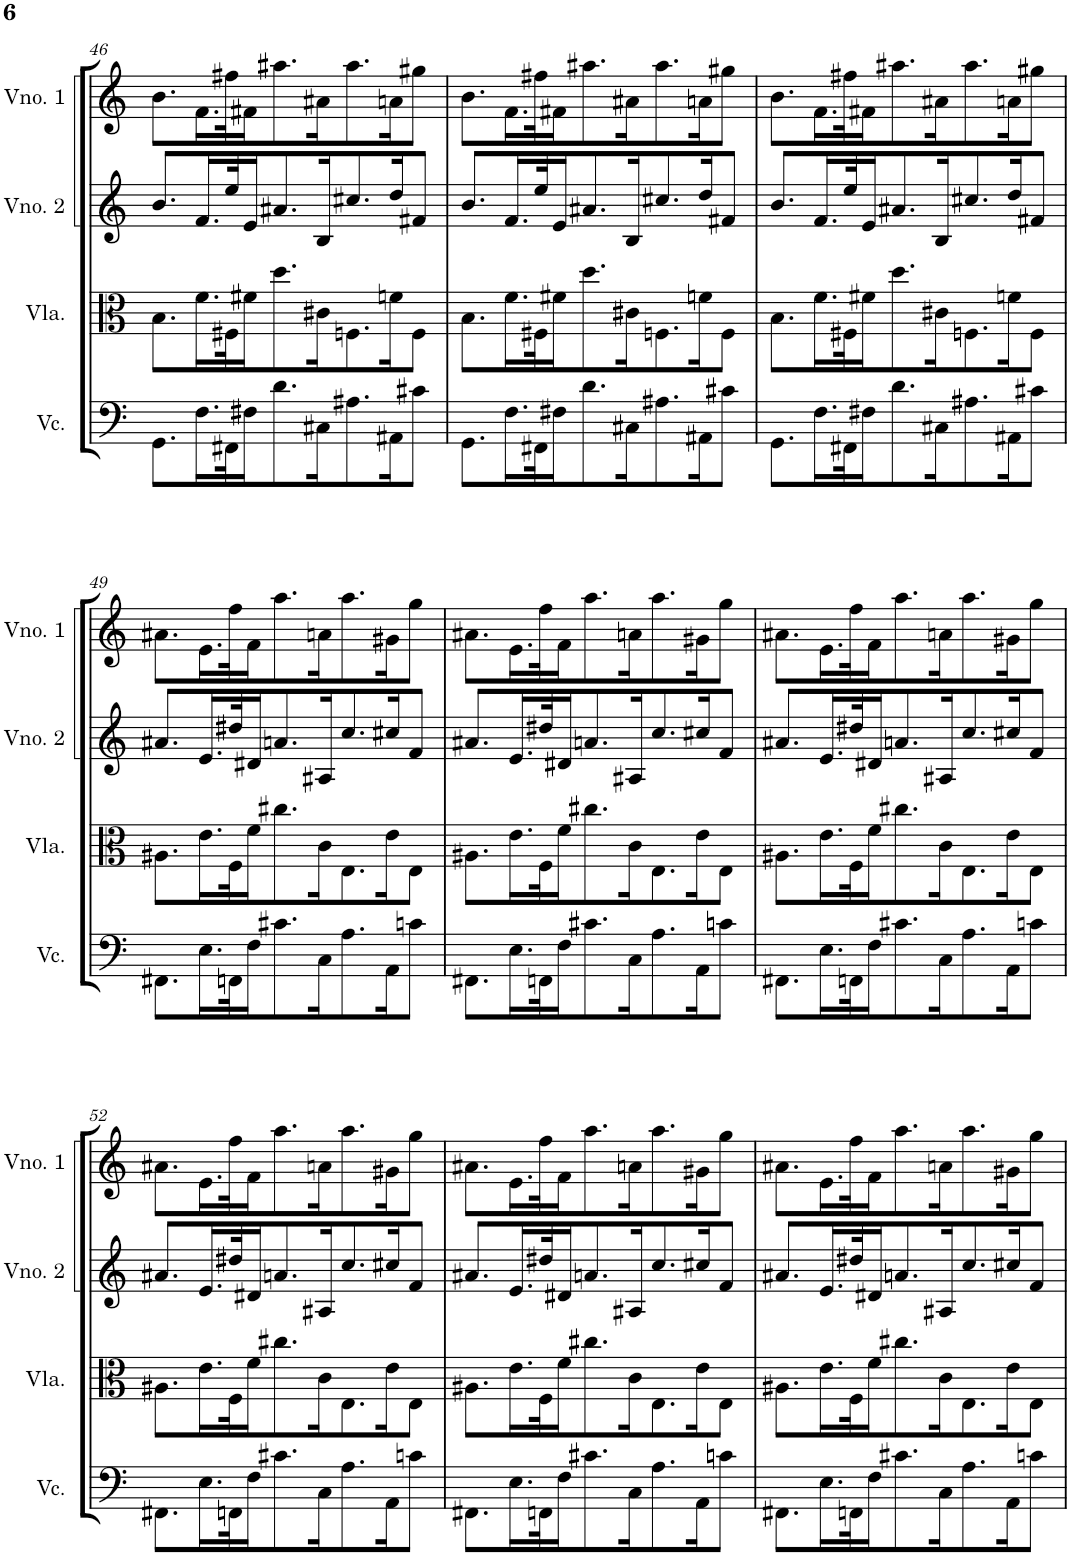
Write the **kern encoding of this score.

**kern	**kern	**kern	**kern
*part4	*part3	*part2	*part1
*staff4	*staff3	*staff2	*staff1
*I"Violoncelo	*I"Viola	*I"Violino 2	*I"Violino 1
*I'Vc.	*I'Vla.	*I'Vno. 2	*I'Vno. 1
!!LO:PB:g=z
*clefF4	*clefC3	*clefG2	*clefG2
*k[]	*k[]	*k[]	*k[]
*M4/4	*M4/4	*M4/4	*M4/4
=46	=46	=46	=46
8.GG\L	8.B\L	8.b/L	8.b\L
16.F\L	16.f\L	16.f/L	16.f\L
32FF#X\K	32F#X\K	32ee/K	32ff#X\K
16F#X\J	16f#X\J	16e/J	16f#X\J
8.d\	8.dd\	8.a#X/	8.aa#X\
16C#X\K	16c#X\K	16B/K	16a#X\K
8.A#X\	8.Fn\	8.cc#X/	8.aa#\
16AA#X\K	16fn\K	16dd/K	16an\K
8c#X\J	8F\J	8f#X/J	8gg#X\J
=47	=47	=47	=47
8.GG\L	8.B\L	8.b/L	8.b\L
16.F\L	16.f\L	16.f/L	16.f\L
32FF#X\K	32F#X\K	32ee/K	32ff#X\K
16F#X\J	16f#X\J	16e/J	16f#X\J
8.d\	8.dd\	8.a#X/	8.aa#X\
16C#X\K	16c#X\K	16B/K	16a#X\K
8.A#X\	8.Fn\	8.cc#X/	8.aa#\
16AA#X\K	16fn\K	16dd/K	16an\K
8c#X\J	8F\J	8f#X/J	8gg#X\J
=48	=48	=48	=48
8.GG\L	8.B\L	8.b/L	8.b\L
16.F\L	16.f\L	16.f/L	16.f\L
32FF#X\K	32F#X\K	32ee/K	32ff#X\K
16F#X\J	16f#X\J	16e/J	16f#X\J
8.d\	8.dd\	8.a#X/	8.aa#X\
16C#X\K	16c#X\K	16B/K	16a#X\K
8.A#X\	8.Fn\	8.cc#X/	8.aa#\
16AA#X\K	16fn\K	16dd/K	16an\K
8c#X\J	8F\J	8f#X/J	8gg#X\J
!!LO:LB:g=z
=49	=49	=49	=49
8.FF#X\L	8.A#X\L	8.a#X/L	8.a#X\L
16.E\L	16.e\L	16.e/L	16.e\L
32FFn\K	32F\K	32dd#X/K	32ff\K
16F\J	16f\J	16d#X/J	16f\J
8.c#X\	8.cc#X\	8.an/	8.aa\
16C\K	16c\K	16A#X/K	16an\K
8.A\	8.E\	8.cc/	8.aa\
16AA\K	16e\K	16cc#X/K	16g#X\K
8cn\J	8E\J	8f/J	8gg\J
=50	=50	=50	=50
8.FF#X\L	8.A#X\L	8.a#X/L	8.a#X\L
16.E\L	16.e\L	16.e/L	16.e\L
32FFn\K	32F\K	32dd#X/K	32ff\K
16F\J	16f\J	16d#X/J	16f\J
8.c#X\	8.cc#X\	8.an/	8.aa\
16C\K	16c\K	16A#X/K	16an\K
8.A\	8.E\	8.cc/	8.aa\
16AA\K	16e\K	16cc#X/K	16g#X\K
8cn\J	8E\J	8f/J	8gg\J
=51	=51	=51	=51
8.FF#X\L	8.A#X\L	8.a#X/L	8.a#X\L
16.E\L	16.e\L	16.e/L	16.e\L
32FFn\K	32F\K	32dd#X/K	32ff\K
16F\J	16f\J	16d#X/J	16f\J
8.c#X\	8.cc#X\	8.an/	8.aa\
16C\K	16c\K	16A#X/K	16an\K
8.A\	8.E\	8.cc/	8.aa\
16AA\K	16e\K	16cc#X/K	16g#X\K
8cn\J	8E\J	8f/J	8gg\J
!!LO:LB:g=z
=52	=52	=52	=52
8.FF#X\L	8.A#X\L	8.a#X/L	8.a#X\L
16.E\L	16.e\L	16.e/L	16.e\L
32FFn\K	32F\K	32dd#X/K	32ff\K
16F\J	16f\J	16d#X/J	16f\J
8.c#X\	8.cc#X\	8.an/	8.aa\
16C\K	16c\K	16A#X/K	16an\K
8.A\	8.E\	8.cc/	8.aa\
16AA\K	16e\K	16cc#X/K	16g#X\K
8cn\J	8E\J	8f/J	8gg\J
=53	=53	=53	=53
8.FF#X\L	8.A#X\L	8.a#X/L	8.a#X\L
16.E\L	16.e\L	16.e/L	16.e\L
32FFn\K	32F\K	32dd#X/K	32ff\K
16F\J	16f\J	16d#X/J	16f\J
8.c#X\	8.cc#X\	8.an/	8.aa\
16C\K	16c\K	16A#X/K	16an\K
8.A\	8.E\	8.cc/	8.aa\
16AA\K	16e\K	16cc#X/K	16g#X\K
8cn\J	8E\J	8f/J	8gg\J
=54	=54	=54	=54
8.FF#X\L	8.A#X\L	8.a#X/L	8.a#X\L
16.E\L	16.e\L	16.e/L	16.e\L
32FFn\K	32F\K	32dd#X/K	32ff\K
16F\J	16f\J	16d#X/J	16f\J
8.c#X\	8.cc#X\	8.an/	8.aa\
16C\K	16c\K	16A#X/K	16an\K
8.A\	8.E\	8.cc/	8.aa\
16AA\K	16e\K	16cc#X/K	16g#X\K
8cn\J	8E\J	8f/J	8gg\J
=	=	=	=
*-	*-	*-	*-
